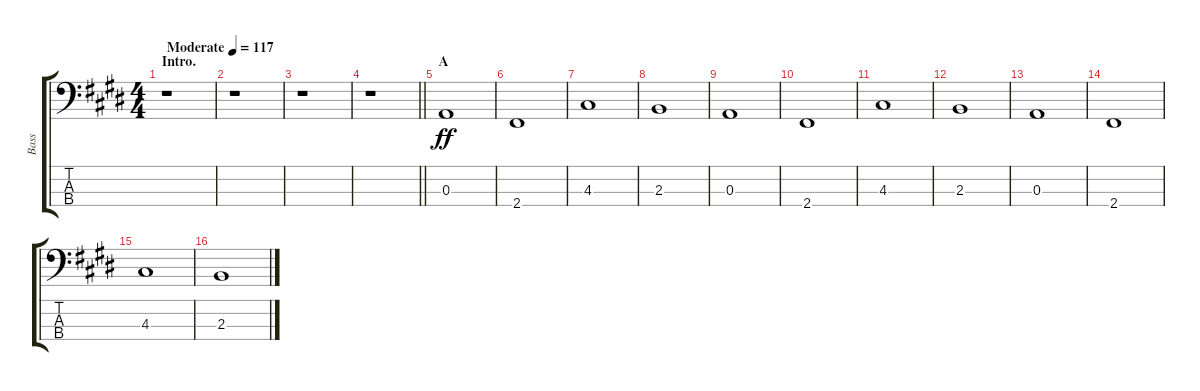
\track ("Bass" "Bass") {instrument electricbasspick}
\staff {score tabs}
\tuning (G2 D2 A1 E1) {hide}
\ts (4 4)
\section ("" "Intro.")
\tempo (117 "Moderate")
\clef f4
\ks e
r.1{dy ff instrument electricbasspick} |
r.1 |
r.1 |
\barLineRight lightlight
r.1 |
\section ("" "A")
0.3.1 |
2.4.1 |
4.3.1 |
2.3.1 |
0.3.1 |
2.4.1 |
4.3.1 |
2.3.1 |
0.3.1 |
2.4.1 |
4.3.1 |
2.3.1
